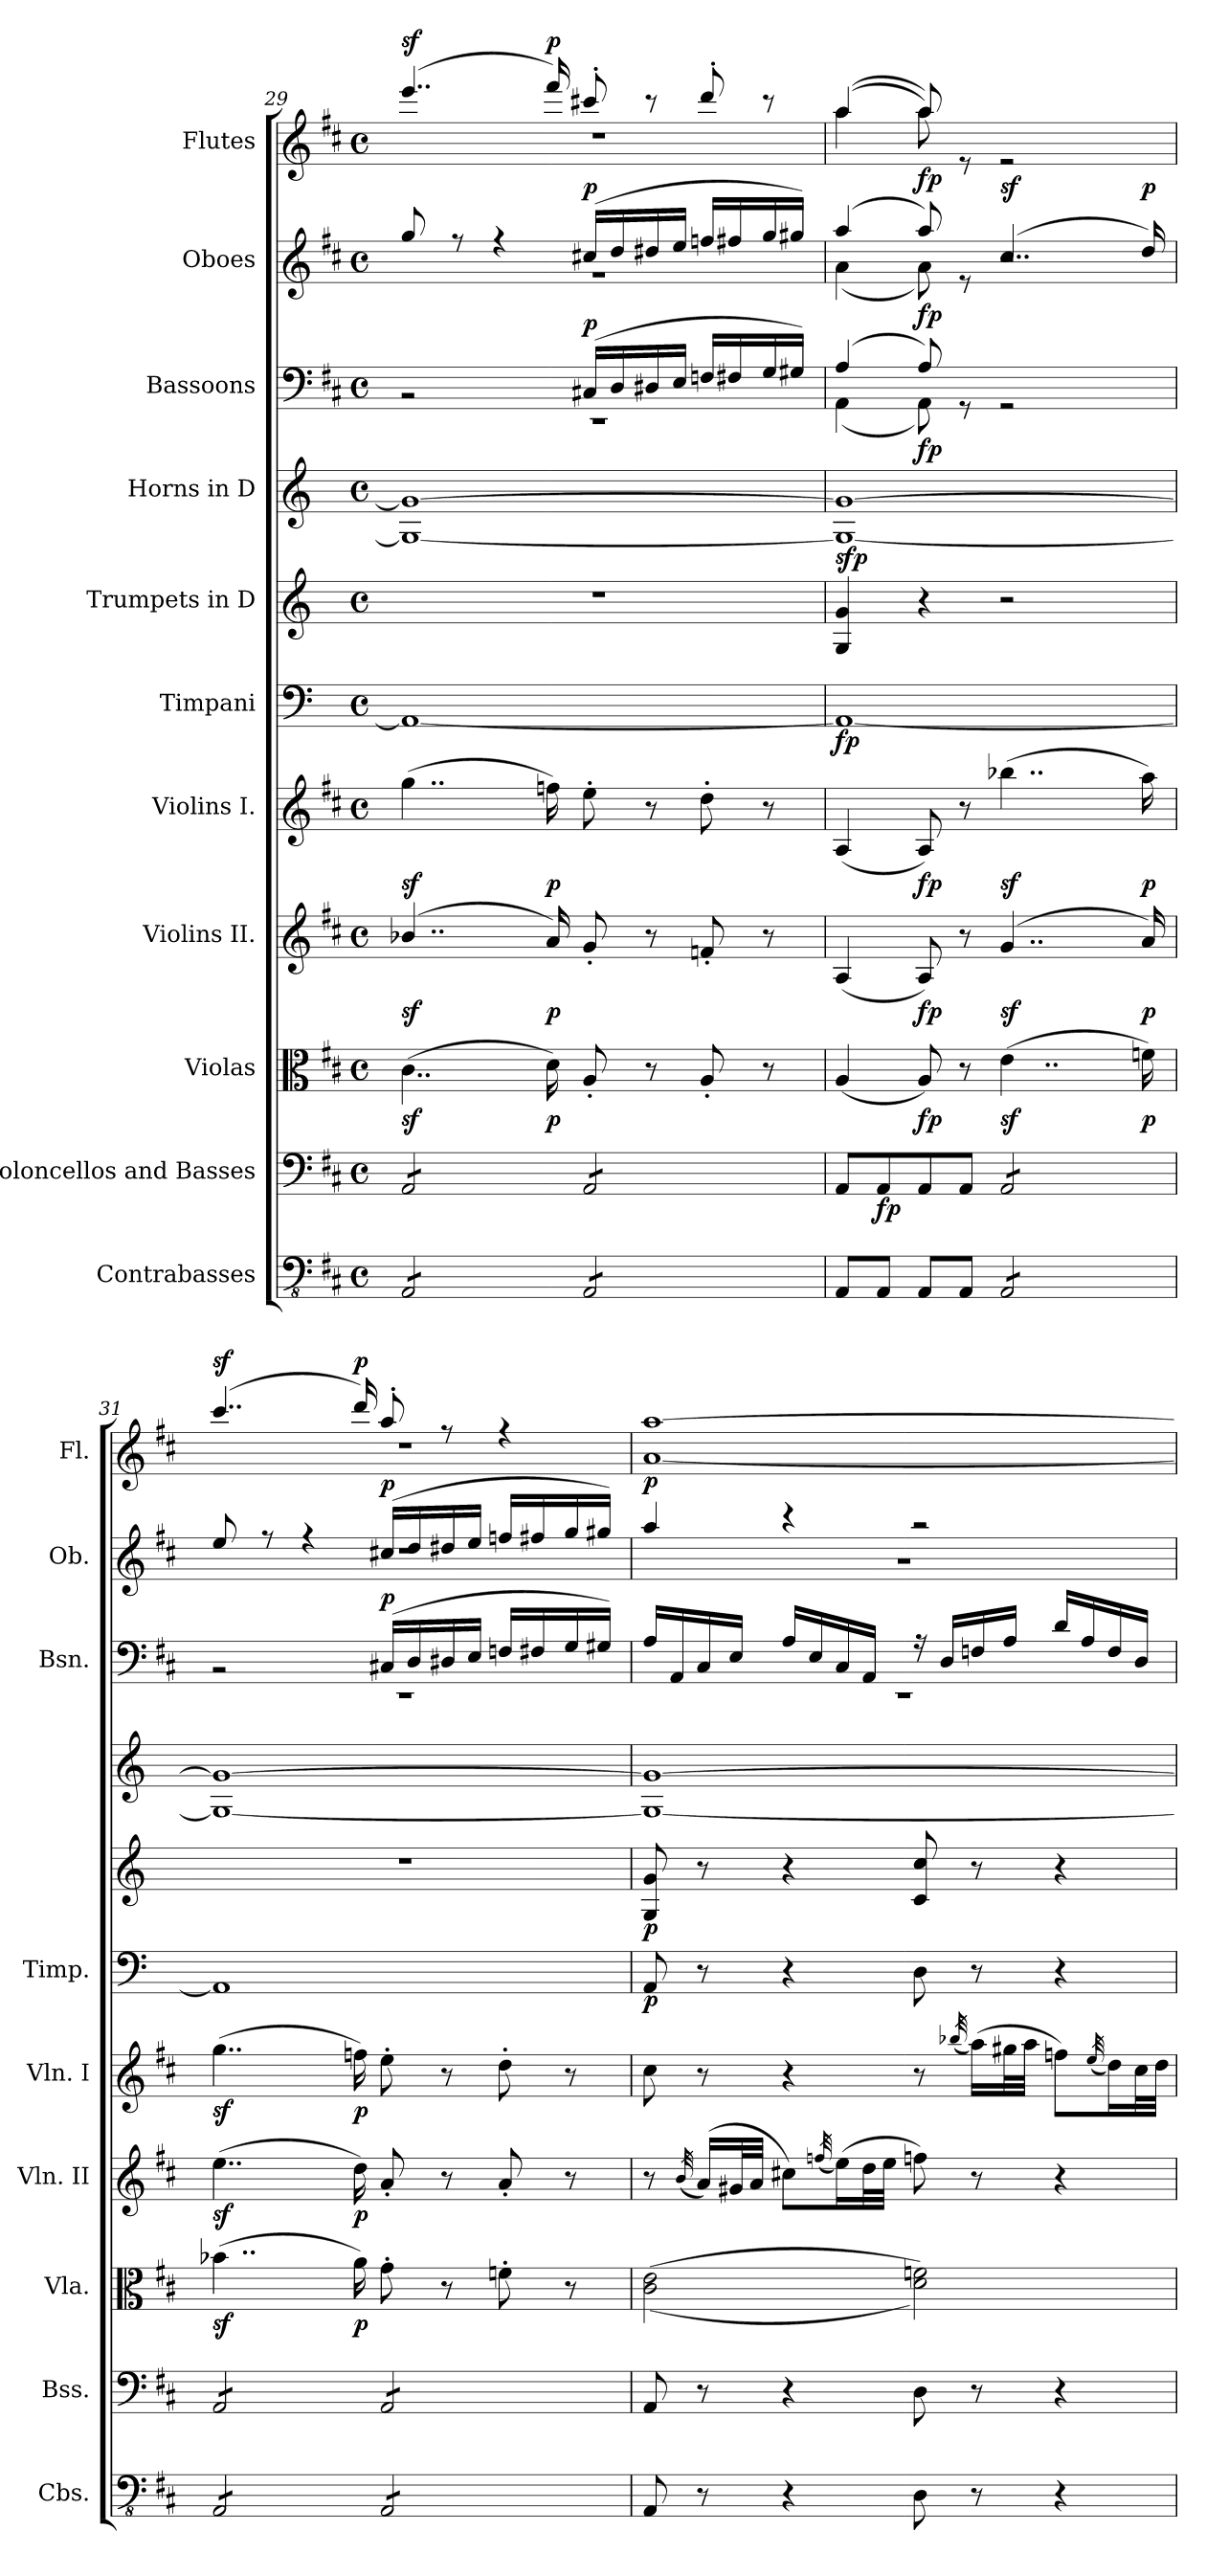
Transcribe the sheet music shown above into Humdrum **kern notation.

**kern	**kern	**dynam	**kern	**dynam	**kern	**dynam	**kern	**dynam	**kern	**dynam	**kern	**dynam	**kern	**dynam	**kern	**dynam	**kern	**dynam	**kern	**dynam
*part11	*part10	*part10	*part9	*part9	*part8	*part8	*part7	*part7	*part6	*part6	*part5	*part5	*part4	*part4	*part3	*part3	*part2	*part2	*part1	*part1
*staff11	*staff10	*staff10	*staff9	*staff9	*staff8	*staff8	*staff7	*staff7	*staff6	*staff6	*staff5	*staff5	*staff4	*staff4	*staff3	*staff3	*staff2	*staff2	*staff1	*staff1
*I"Contrabasses	*I"Violoncellos and Basses	*	*I"Violas	*	*I"Violins II.	*	*I"Violins I.	*	*I"Timpani	*	*I"Trumpets in D	*	*I"Horns in D	*	*I"Bassoons	*	*I"Oboes	*	*I"Flutes	*
*I'Cbs.	*I'Bss.	*	*I'Vla.	*	*I'Vln. II	*	*I'Vln. I	*	*I'Timp.	*	*	*	*	*	*I'Bsn.	*	*I'Ob.	*	*I'Fl.	*
*clefFv4	*clefF4	*	*clefC3	*	*clefG2	*	*clefG2	*	*clefF4	*	*clefG2	*	*clefG2	*	*clefF4	*	*clefG2	*	*clefG2	*
*	*	*	*	*	*	*	*	*	*	*	*ITrd-1c-2	*	*ITrd6c10	*	*	*	*	*	*	*
*k[f#c#]	*k[f#c#]	*	*k[f#c#]	*	*k[f#c#]	*	*k[f#c#]	*	*k[]	*	*k[f#c#]	*	*k[f#c#]	*	*k[f#c#]	*	*k[f#c#]	*	*k[f#c#]	*
*M4/4	*M4/4	*	*M4/4	*	*M4/4	*	*M4/4	*	*M4/4	*	*M4/4	*	*M4/4	*	*M4/4	*	*M4/4	*	*M4/4	*
*met(c)	*met(c)	*	*met(c)	*	*met(c)	*	*met(c)	*	*met(c)	*	*met(c)	*	*met(c)	*	*met(c)	*	*met(c)	*	*met(c)	*
=29	=29	=29	=29	=29	=29	=29	=29	=29	=29	=29	=29	=29	=29	=29	=29	=29	=29	=29	=29	=29
*	*	*	*^	*	*^	*	*^	*	*	*	*	*	*	*	*^	*	*^	*	*^	*
*	*	*	*	*	*	*	*	*	*	*	*	*	*	*	*	*	*	*	*	*	*	*	*	*	*^	*
!	!	!	!	!	!LO:DY:b	!	!	!LO:DY:b	!	!	!LO:DY:b	!	!	!	!	!	!	!	!	!	!	!	!	!	!	!	!LO:DY:a
*tremolo	*	*	*	*	*	*	*	*	*	*	*	*	*	*	*	*	*	*	*	*	*	*	*	*	*	*	*
*	*tremolo	*	*	*	*	*	*	*	*	*	*	*	*	*	*	*	*	*	*	*	*	*	*	*	*	*	*
8AAA/L	8AA/L	.	(>4..c#\	16..dyy	sf	(<4..b-X/	16..ayy	sf	(>4..gg\	16..ff#yy	sf	1AA_	.	1r	.	1AA_ 1A_	.	2rBB	1r	.	8gg/	1r	.	(>4..eee/	1rdd	16..fffnyy	sf
.	.	.	.	2ryy	.	.	2ryy	.	.	2ryy	.	.	.	.	.	.	.	.	.	.	.	.	.	.	.	2ryy	.
8AAA/	8AA/	.	.	.	.	.	.	.	.	.	.	.	.	.	.	.	.	.	.	.	8r	.	.	.	.	.	.
8AAA/	8AA/	.	.	.	.	.	.	.	.	.	.	.	.	.	.	.	.	.	.	.	4r	.	.	.	.	.	.
8AAA/J	8AA/J	.	.	.	.	.	.	.	.	.	.	.	.	.	.	.	.	.	.	.	.	.	.	.	.	.	.
!	!	!	!	!	!LO:DY:b	!	!	!LO:DY:b	!	!	!LO:DY:b	!	!	!	!	!	!	!	!	!	!	!	!	!	!	!	!LO:DY:a
.	.	.	16d\)	.	p	16a/)	.	p	16ffn\)	.	p	.	.	.	.	.	.	.	.	.	.	.	.	16fff/)	.	.	p
!	!	!	!	!	!	!	!	!	!	!	!	!	!	!	!	!	!	!	!	!LO:DY:a	!	!	!LO:DY:a	!	!	!	!
8AAA/L	8AA/L	.	8A'/	.	.	8g'/	.	.	8ee'\	.	.	.	.	.	.	.	.	(>16C#X/LL	.	p	(>16cc#X/LL	.	p	8ccc#X'/	.	.	.
.	.	.	.	.	.	.	.	.	.	.	.	.	.	.	.	.	.	16D/	.	.	16dd/	.	.	.	.	.	.
.	.	.	.	4ryy	.	.	4ryy	.	.	4ryy	.	.	.	.	.	.	.	.	.	.	.	.	.	.	.	4ryy	.
8AAA/	8AA/	.	8r	.	.	8r	.	.	8r	.	.	.	.	.	.	.	.	16D#X/	.	.	16dd#X/	.	.	8r	.	.	.
.	.	.	.	.	.	.	.	.	.	.	.	.	.	.	.	.	.	16E/JJ	.	.	16ee/JJ	.	.	.	.	.	.
8AAA/	8AA/	.	8A'/	.	.	8fn'/	.	.	8dd'\	.	.	.	.	.	.	.	.	16Fn/LL	.	.	16ffn/LL	.	.	8ddd'/	.	.	.
.	.	.	.	.	.	.	.	.	.	.	.	.	.	.	.	.	.	16F#X/	.	.	16ff#X/	.	.	.	.	.	.
.	.	.	.	8ryy	.	.	8ryy	.	.	8ryy	.	.	.	.	.	.	.	.	.	.	.	.	.	.	.	8ryy	.
8AAA/J	8AA/J	.	8r	.	.	8r	.	.	8r	.	.	.	.	.	.	.	.	16G/	.	.	16gg/	.	.	8r	.	.	.
*	*Xtremolo	*	*	*	*	*	*	*	*	*	*	*	*	*	*	*	*	*	*	*	*	*	*	*	*	*	*
*Xtremolo	*	*	*	*	*	*	*	*	*	*	*	*	*	*	*	*	*	*	*	*	*	*	*	*	*	*	*
.	.	.	.	.	.	.	.	.	.	.	.	.	.	.	.	.	.	16G#X/JJ)	.	.	16gg#X/JJ)	.	.	.	.	.	.
.	.	.	.	64ryy	.	.	64ryy	.	.	64ryy	.	.	.	.	.	.	.	.	.	.	.	.	.	.	.	64ryy	.
=30	=30	=30	=30	=30	=30	=30	=30	=30	=30	=30	=30	=30	=30	=30	=30	=30	=30	=30	=30	=30	=30	=30	=30	=30	=30	=30	=30
*	*	*	*	*	*	*	*	*	*	*	*	*	*	*	*	*	*	*	*	*	*	*^	*	*	*	*	*
!	!	!	!	!	!	!	!	!	!	!	!	!	!LO:DY:b	!	!	!	!LO:DY:b	!	!	!	!	!	!	!	!	!	!	!
*	*	*	*	*	*	*	*	*	*	*	*	*	*	*	*	*	*	*	*	*	*	*	*	*	*	*v	*v	*
8AAA/L	8AA/L	.	(<4A/	2ryy	.	(<4A/	2ryy	.	(<4A/	2ryy	.	1AA_	fp	4A/ 4a/	.	1AA_ 1A_	sfp	(>4A/	(<4AA\	.	(>4aa/	(<4a\	2ryy	.	(<(>4aa/	4aa\	.
!	!	!LO:DY:b	!	!	!	!	!	!	!	!	!	!	!	!	!	!	!	!	!	!	!	!	!	!	!	!	!
8AAA/J	8AA/	fp	.	.	.	.	.	.	.	.	.	.	.	.	.	.	.	.	.	.	.	.	.	.	.	.	.
!	!	!	!	!	!LO:DY:b	!	!	!LO:DY:b	!	!	!LO:DY:b	!	!	!	!	!	!	!	!	!LO:DY:b	!	!	!	!LO:DY:b	!	!	!LO:DY:b
8AAA/L	8AA/	.	8A/)	.	fp	8A/)	.	fp	8A/)	.	fp	.	.	4r	.	.	.	8A/)	8AA\)	fp	8aa/)	8a\)	.	fp	8aa/)	8aa\)	fp
8AAA/J	8AA/J	.	8r	.	.	8r	.	.	8r	.	.	.	.	.	.	.	.	8rGG	2ryy	.	8re	8ryy	.	.	8re	2ryy	.
!	!	!	!	!	!LO:DY:b	!	!	!LO:DY:b	!	!	!LO:DY:b	!	!	!	!	!	!	!	!	!	!	!	!	!LO:DY:a	!	!	!
*tremolo	*	*	*	*	*	*	*	*	*	*	*	*	*	*	*	*	*	*	*	*	*	*	*	*	*	*	*
*	*tremolo	*	*	*	*	*	*	*	*	*	*	*	*	*	*	*	*	*	*	*	*	*	*	*	*	*	*
8AAA/L	8AA/L	.	(>4..e\	16..e#Xyy	sf	(<4..g/	16..f#yy	sf	(>4..bb-X\	16..aayy	sf	.	.	2r	.	.	.	2rGG	.	.	(>4..cc#/	2r	16..dd!yy	sf	2re	.	.
.	.	.	.	4ryy	.	.	4ryy	.	.	4ryy	.	.	.	.	.	.	.	.	.	.	.	.	4ryy	.	.	.	.
8AAA/	8AA/	.	.	.	.	.	.	.	.	.	.	.	.	.	.	.	.	.	.	.	.	.	.	.	.	.	.
8AAA/	8AA/	.	.	.	.	.	.	.	.	.	.	.	.	.	.	.	.	.	.	.	.	.	.	.	.	.	.
.	.	.	.	8ryy	.	.	8ryy	.	.	8ryy	.	.	.	.	.	.	.	.	.	.	.	.	8ryy	.	.	.	.
8AAA/J	8AA/J	.	.	.	.	.	.	.	.	.	.	.	.	.	.	.	.	.	8ryy	.	.	.	.	.	.	8ryy	.
!	!	!	!	!	!LO:DY:b	!	!	!LO:DY:b	!	!	!LO:DY:b	!	!	!	!	!	!	!	!	!	!	!	!	!LO:DY:a	!	!	!
.	.	.	16fn\)	.	p	16a/)	.	p	16aa\)	.	p	.	.	.	.	.	.	.	.	.	16dd/)	.	.	p	.	.	.
.	.	.	.	64ryy	.	.	64ryy	.	.	64ryy	.	.	.	.	.	.	.	.	.	.	.	.	64ryy	.	.	.	.
=31	=31	=31	=31	=31	=31	=31	=31	=31	=31	=31	=31	=31	=31	=31	=31	=31	=31	=31	=31	=31	=31	=31	=31	=31	=31	=31	=31
*	*	*	*	*	*	*	*	*	*	*	*	*	*	*	*	*	*	*	*	*	*	*	*	*	*	*^	*
!	!	!	!	!	!LO:DY:b	!	!	!LO:DY:b	!	!	!LO:DY:b	!	!	!	!	!	!	!	!	!	!	!	!	!	!	!	!	!LO:DY:a
*	*	*	*	*	*	*	*	*	*	*	*	*	*	*	*	*	*	*	*	*	*	*v	*v	*	*	*	*	*
8AAA/L	8AA/L	.	(>4..b-X\	16..ayy	sf	(>4..ee\	16..ffnyy	sf	(>4..gg\	16..aayy	sf	1AA]	.	1r	.	1AA_ 1A_	.	2rBB	1r	.	8ee/	1rdd	.	(>4..ccc#/	1rdd	16..dddyy	sf
.	.	.	.	2ryy	.	.	2ryy	.	.	2ryy	.	.	.	.	.	.	.	.	.	.	.	.	.	.	.	2ryy	.
8AAA/	8AA/	.	.	.	.	.	.	.	.	.	.	.	.	.	.	.	.	.	.	.	8r	.	.	.	.	.	.
8AAA/	8AA/	.	.	.	.	.	.	.	.	.	.	.	.	.	.	.	.	.	.	.	4r	.	.	.	.	.	.
8AAA/J	8AA/J	.	.	.	.	.	.	.	.	.	.	.	.	.	.	.	.	.	.	.	.	.	.	.	.	.	.
!	!	!	!	!	!LO:DY:b	!	!	!LO:DY:b	!	!	!LO:DY:b	!	!	!	!	!	!	!	!	!	!	!	!	!	!	!	!LO:DY:a
.	.	.	16a\)	.	p	16dd\)	.	p	16ffn\)	.	p	.	.	.	.	.	.	.	.	.	.	.	.	16ddd/)	.	.	p
!	!	!	!	!	!	!	!	!	!	!	!	!	!	!	!	!	!	!	!	!LO:DY:a	!	!	!LO:DY:a	!	!	!	!
8AAA/L	8AA/L	.	8g'\	.	.	8a'/	.	.	8ee'\	.	.	.	.	.	.	.	.	(>16C#X/LL	.	p	(>16cc#X/LL	.	p	8aa'/	.	.	.
.	.	.	.	.	.	.	.	.	.	.	.	.	.	.	.	.	.	16D/	.	.	16dd/	.	.	.	.	.	.
.	.	.	.	4ryy	.	.	4ryy	.	.	4ryy	.	.	.	.	.	.	.	.	.	.	.	.	.	.	.	4ryy	.
8AAA/	8AA/	.	8r	.	.	8r	.	.	8r	.	.	.	.	.	.	.	.	16D#X/	.	.	16dd#X/	.	.	8r	.	.	.
.	.	.	.	.	.	.	.	.	.	.	.	.	.	.	.	.	.	16E/JJ	.	.	16ee/JJ	.	.	.	.	.	.
8AAA/	8AA/	.	8fn'\	.	.	8a'/	.	.	8dd'\	.	.	.	.	.	.	.	.	16Fn/LL	.	.	16ffn/LL	.	.	4r	.	.	.
.	.	.	.	.	.	.	.	.	.	.	.	.	.	.	.	.	.	16F#X/	.	.	16ff#X/	.	.	.	.	.	.
.	.	.	.	8ryy	.	.	8ryy	.	.	8ryy	.	.	.	.	.	.	.	.	.	.	.	.	.	.	.	8ryy	.
8AAA/J	8AA/J	.	8r	.	.	8r	.	.	8r	.	.	.	.	.	.	.	.	16G/	.	.	16gg/	.	.	.	.	.	.
*	*Xtremolo	*	*	*	*	*	*	*	*	*	*	*	*	*	*	*	*	*	*	*	*	*	*	*	*	*	*
*Xtremolo	*	*	*	*	*	*	*	*	*	*	*	*	*	*	*	*	*	*	*	*	*	*	*	*	*	*	*
.	.	.	.	.	.	.	.	.	.	.	.	.	.	.	.	.	.	16G#X/JJ)	.	.	16gg#X/JJ)	.	.	.	.	.	.
.	.	.	.	64ryy	.	.	64ryy	.	.	64ryy	.	.	.	.	.	.	.	.	.	.	.	.	.	.	.	64ryy	.
=32	=32	=32	=32	=32	=32	=32	=32	=32	=32	=32	=32	=32	=32	=32	=32	=32	=32	=32	=32	=32	=32	=32	=32	=32	=32	=32	=32
!	!	!	!LO:TX:a:t=div.	!	!	!	!	!	!	!	!	!	!	!	!	!	!	!	!	!	!	!	!	!	!	!	!
!	!	!	!	!	!	!	!	!	!	!	!	!	!LO:DY:b	!	!LO:DY:b	!	!	!	!	!	!	!	!	!	!	!	!LO:DY:b
*	*	*	*v	*v	*	*	*	*	*v	*v	*	*	*	*	*	*	*	*	*	*	*	*	*	*v	*v	*v	*
*	*	*	*	*	*v	*v	*	*	*	*	*	*	*	*	*	*	*	*	*	*	*	*	*
8AAA/	8AA/	.	(>(<2c#\ 2e\	.	8r	.	8cc#\	.	8AA/	p	8A/ 8a/	p	1AA_ 1A_	.	16A/LL	1r	.	4aa/	1r	.	[1a [1aa	p
.	.	.	.	.	.	.	.	.	.	.	.	.	.	.	16AA/	.	.	.	.	.	.	.
.	.	.	.	.	(<32qb/	.	.	.	.	.	.	.	.	.	.	.	.	.	.	.	.	.
8r	8r	.	.	.	(>16a/LL)	.	8r	.	8r	.	8r	.	.	.	16C#/	.	.	.	.	.	.	.
.	.	.	.	.	32g#X/L	.	.	.	.	.	.	.	.	.	16E/JJ	.	.	.	.	.	.	.
.	.	.	.	.	32a/JJJ	.	.	.	.	.	.	.	.	.	.	.	.	.	.	.	.	.
4r	4r	.	.	.	8cc#X\L)	.	4r	.	4r	.	4r	.	.	.	16A/LL	.	.	4r	.	.	.	.
.	.	.	.	.	.	.	.	.	.	.	.	.	.	.	16E/	.	.	.	.	.	.	.
.	.	.	.	.	(<32qffn/	.	.	.	.	.	.	.	.	.	.	.	.	.	.	.	.	.
.	.	.	.	.	(>16ee\L)	.	.	.	.	.	.	.	.	.	16C#/	.	.	.	.	.	.	.
.	.	.	.	.	32dd\L	.	.	.	.	.	.	.	.	.	16AA/JJ	.	.	.	.	.	.	.
.	.	.	.	.	32ee\JJJ	.	.	.	.	.	.	.	.	.	.	.	.	.	.	.	.	.
8DD\	8D\	.	2d\ 2fn\))	.	8ff\)	.	8r	.	8D\	.	8d/ 8dd/	.	.	.	16r	.	.	2r	.	.	.	.
.	.	.	.	.	.	.	.	.	.	.	.	.	.	.	16D/LL	.	.	.	.	.	.	.
.	.	.	.	.	.	.	(<32qbb-X/	.	.	.	.	.	.	.	.	.	.	.	.	.	.	.
8r	8r	.	.	.	8r	.	(>16aa\LL)	.	8r	.	8r	.	.	.	16Fn/	.	.	.	.	.	.	.
.	.	.	.	.	.	.	32gg#X\L	.	.	.	.	.	.	.	16A/JJ	.	.	.	.	.	.	.
.	.	.	.	.	.	.	32aa\JJJ	.	.	.	.	.	.	.	.	.	.	.	.	.	.	.
4r	4r	.	.	.	4r	.	8ffn\L)	.	4r	.	4r	.	.	.	16d/LL	.	.	.	.	.	.	.
.	.	.	.	.	.	.	.	.	.	.	.	.	.	.	16A/	.	.	.	.	.	.	.
.	.	.	.	.	.	.	(<32qee/	.	.	.	.	.	.	.	.	.	.	.	.	.	.	.
.	.	.	.	.	.	.	16dd\L)	.	.	.	.	.	.	.	16F/	.	.	.	.	.	.	.
.	.	.	.	.	.	.	32cc#\L	.	.	.	.	.	.	.	16D/JJ	.	.	.	.	.	.	.
.	.	.	.	.	.	.	32dd\JJJ	.	.	.	.	.	.	.	.	.	.	.	.	.	.	.
*	*	*	*	*	*	*	*	*	*	*	*	*	*	*	*v	*v	*	*	*	*	*	*
*	*	*	*	*	*	*	*	*	*	*	*	*	*	*	*	*	*v	*v	*	*	*
=	=	=	=	=	=	=	=	=	=	=	=	=	=	=	=	=	=	=	=	=
*-	*-	*-	*-	*-	*-	*-	*-	*-	*-	*-	*-	*-	*-	*-	*-	*-	*-	*-	*-	*-
